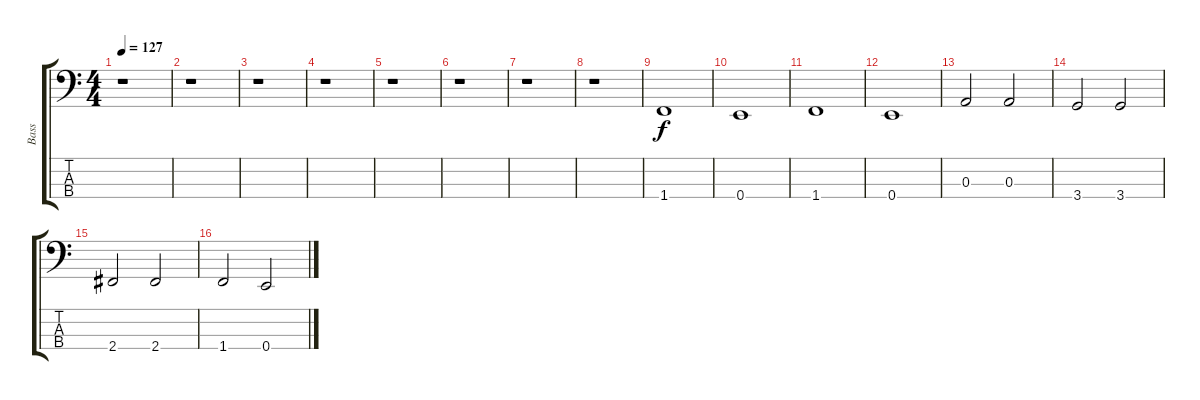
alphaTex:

\track ("Bass                " "Bass      ") {instrument electricbassfinger}
\staff {score tabs}
\tuning (G2 D2 A1 E1) {hide}
\ts (4 4)
\tempo 127
\clef f4
\ks c
r.1{dy f} |
r.1 |
r.1 |
r.1 |
r.1 |
r.1 |
r.1 |
r.1 |
1.4.1 |
0.4.1 |
1.4.1 |
0.4.1 |
0.3.2 0.3.2 |
3.4.2 3.4.2 |
2.4.2 2.4.2 |
1.4.2 0.4.2
